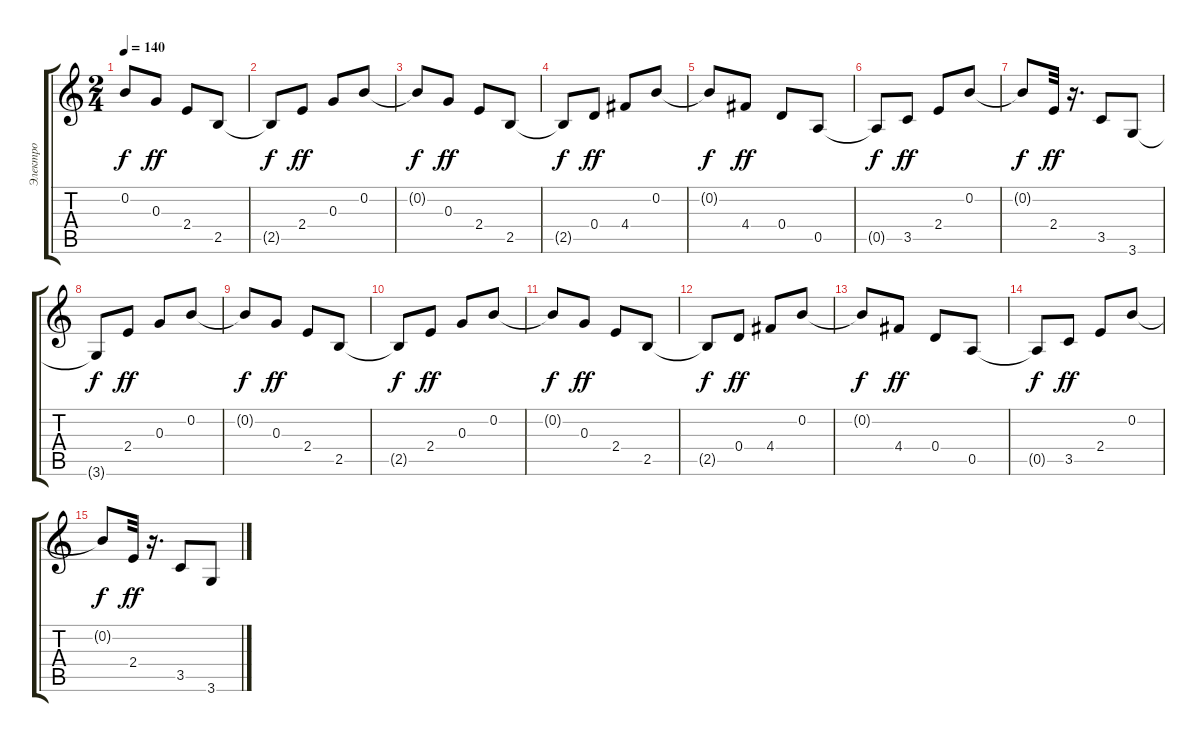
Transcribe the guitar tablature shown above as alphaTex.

\track ("Электро" "Электро") {instrument electricguitarclean}
\staff {score tabs}
\tuning (E4 B3 G3 D3 A2 E2) {hide}
\ts (2 4)
\tempo 140
\clef g2
\ks c
0.2{t}.8{dy f} 0.3.8{dy ff} 2.4.8 2.5.8 |
2.5{t}.8{dy f} 2.4.8{dy ff} 0.3.8 0.2.8 |
0.2{t}.8{dy f} 0.3.8{dy ff} 2.4.8 2.5.8 |
2.5{t}.8{dy f} 0.4.8{dy ff} 4.4.8 0.2.8 |
0.2{t}.8{dy f} 4.4.8{dy ff} 0.4.8 0.5.8 |
0.5{t}.8{dy f} 3.5.8{dy ff} 2.4.8 0.2.8 |
0.2{t}.8{dy f} 2.4.32{dy ff} r.16{d} 3.5.8 3.6.8 |
3.6{t}.8{dy f} 2.4.8{dy ff} 0.3.8 0.2.8 |
0.2{t}.8{dy f} 0.3.8{dy ff} 2.4.8 2.5.8 |
2.5{t}.8{dy f} 2.4.8{dy ff} 0.3.8 0.2.8 |
0.2{t}.8{dy f} 0.3.8{dy ff} 2.4.8 2.5.8 |
2.5{t}.8{dy f} 0.4.8{dy ff} 4.4.8 0.2.8 |
0.2{t}.8{dy f} 4.4.8{dy ff} 0.4.8 0.5.8 |
0.5{t}.8{dy f} 3.5.8{dy ff} 2.4.8 0.2.8 |
0.2{t}.8{dy f} 2.4.32{dy ff} r.16{d} 3.5.8 3.6.8
